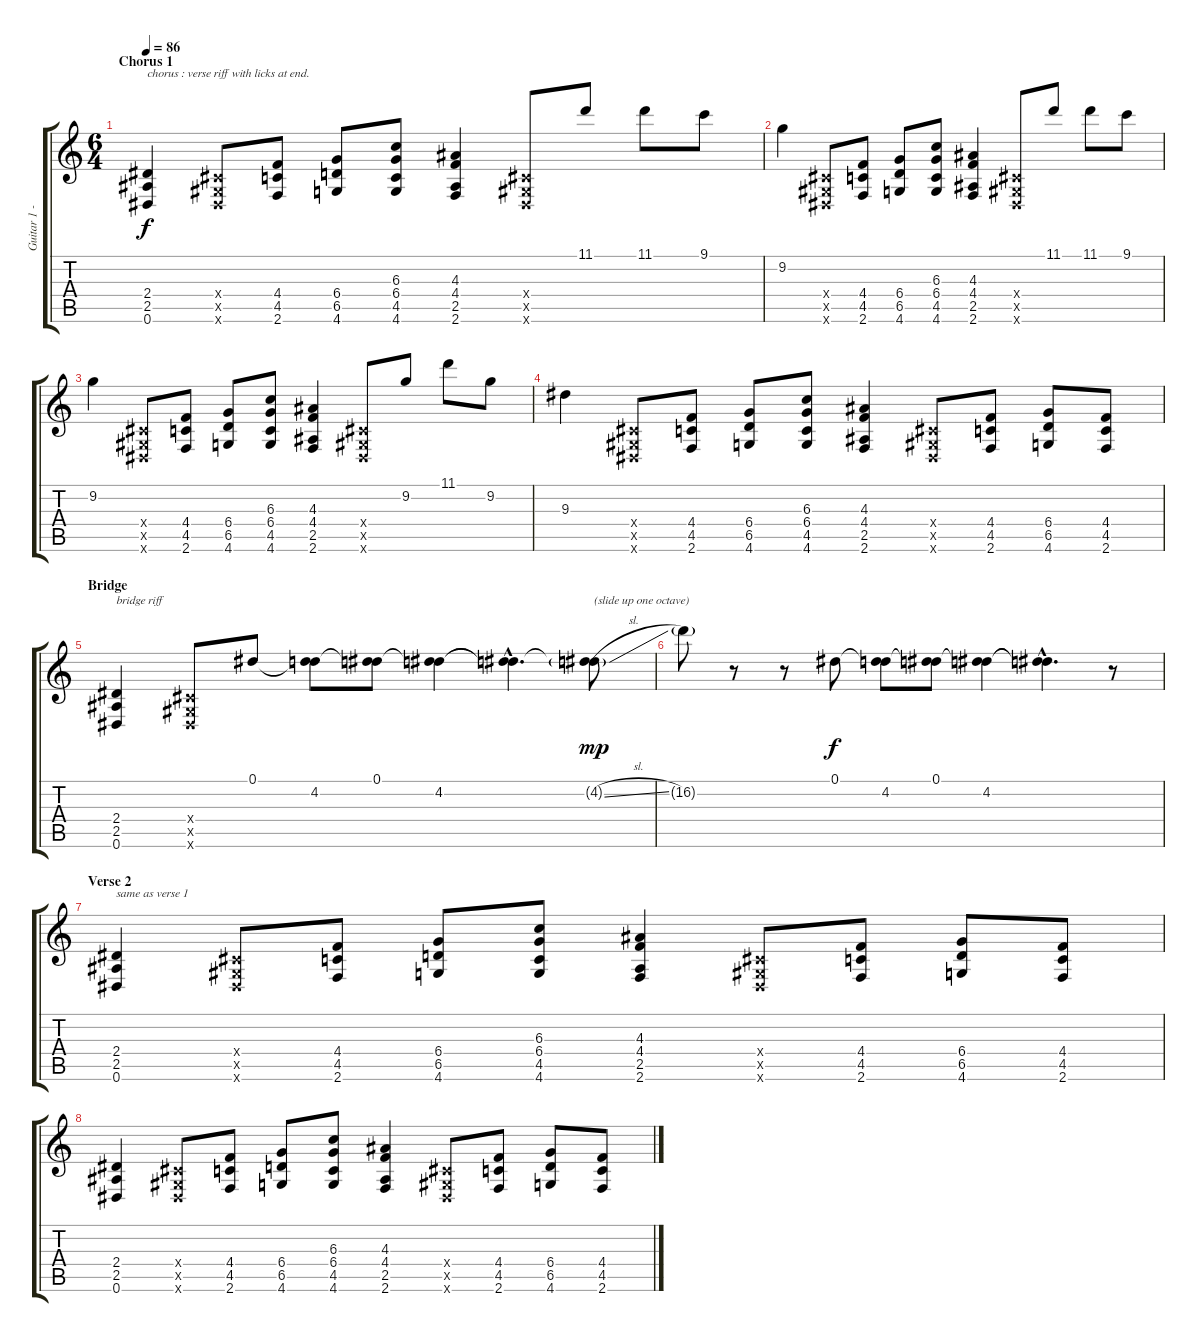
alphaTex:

\track ("Guitar 1 - Eb" "Guitar 1 -") {instrument distortionguitar}
\staff {score tabs}
\tuning (Eb4 Bb3 Gb3 Db3 Ab2 Eb2) {hide}
\ts (6 4)
\section ("" "Chorus 1")
\tempo 86
\clef g2
\ks c
(2.4 2.5 0.6).4{txt "chorus : verse riff with licks at end." dy f} (0.4{x} 0.5{x} 0.6{x}).8 (4.4 4.5 2.6).8 (6.4 6.5 4.6).8 (6.3 6.4 4.5 4.6).8 (4.3 4.4 2.5 2.6).4 (0.4{x} 0.5{x} 0.6{x}).8 11.1.8 11.1.8 9.1.8 |
9.2.4 (0.4{x} 0.5{x} 0.6{x}).8 (4.4 4.5 2.6).8 (6.4 6.5 4.6).8 (6.3 6.4 4.5 4.6).8 (4.3 4.4 2.5 2.6).4 (0.4{x} 0.5{x} 0.6{x}).8 11.1.8 11.1.8 9.1.8 |
9.2.4 (0.4{x} 0.5{x} 0.6{x}).8 (4.4 4.5 2.6).8 (6.4 6.5 4.6).8 (6.3 6.4 4.5 4.6).8 (4.3 4.4 2.5 2.6).4 (0.4{x} 0.5{x} 0.6{x}).8 9.2.8 11.1.8 9.2.8 |
9.3.4 (0.4{x} 0.5{x} 0.6{x}).8 (4.4 4.5 2.6).8 (6.4 6.5 4.6).8 (6.3 6.4 4.5 4.6).8 (4.3 4.4 2.5 2.6).4 (0.4{x} 0.5{x} 0.6{x}).8 (4.4 4.5 2.6).8 (6.4 6.5 4.6).8 (4.4 4.5 2.6).8 |
\section ("" "Bridge")
(2.4 2.5 0.6).4{txt "bridge riff"} (0.4{x} 0.5{x} 0.6{x}).8 0.1.8 (0.1{t} 4.2).8 (0.1 4.2{t}).8 (0.1{t} 4.2).4 (0.1{hac t} 4.2{hac t}).4{d} (0.1{t} 4.2{sl g}).8{txt "(slide up one octave)" dy mp} |
16.2{g}.8 r.8 r.8 0.1.8{dy f} (0.1{t} 4.2).8 (0.1 4.2{t}).8 (0.1{t} 4.2).4 (0.1{hac t} 4.2{hac t}).4{d} r.8 |
\section ("" "Verse 2")
(2.4 2.5 0.6).4{txt "same as verse 1"} (0.4{x} 0.5{x} 0.6{x}).8 (4.4 4.5 2.6).8 (6.4 6.5 4.6).8 (6.3 6.4 4.5 4.6).8 (4.3 4.4 2.5 2.6).4 (0.4{x} 0.5{x} 0.6{x}).8 (4.4 4.5 2.6).8 (6.4 6.5 4.6).8 (4.4 4.5 2.6).8 |
(2.4 2.5 0.6).4 (0.4{x} 0.5{x} 0.6{x}).8 (4.4 4.5 2.6).8 (6.4 6.5 4.6).8 (6.3 6.4 4.5 4.6).8 (4.3 4.4 2.5 2.6).4 (0.4{x} 0.5{x} 0.6{x}).8 (4.4 4.5 2.6).8 (6.4 6.5 4.6).8 (4.4 4.5 2.6).8
